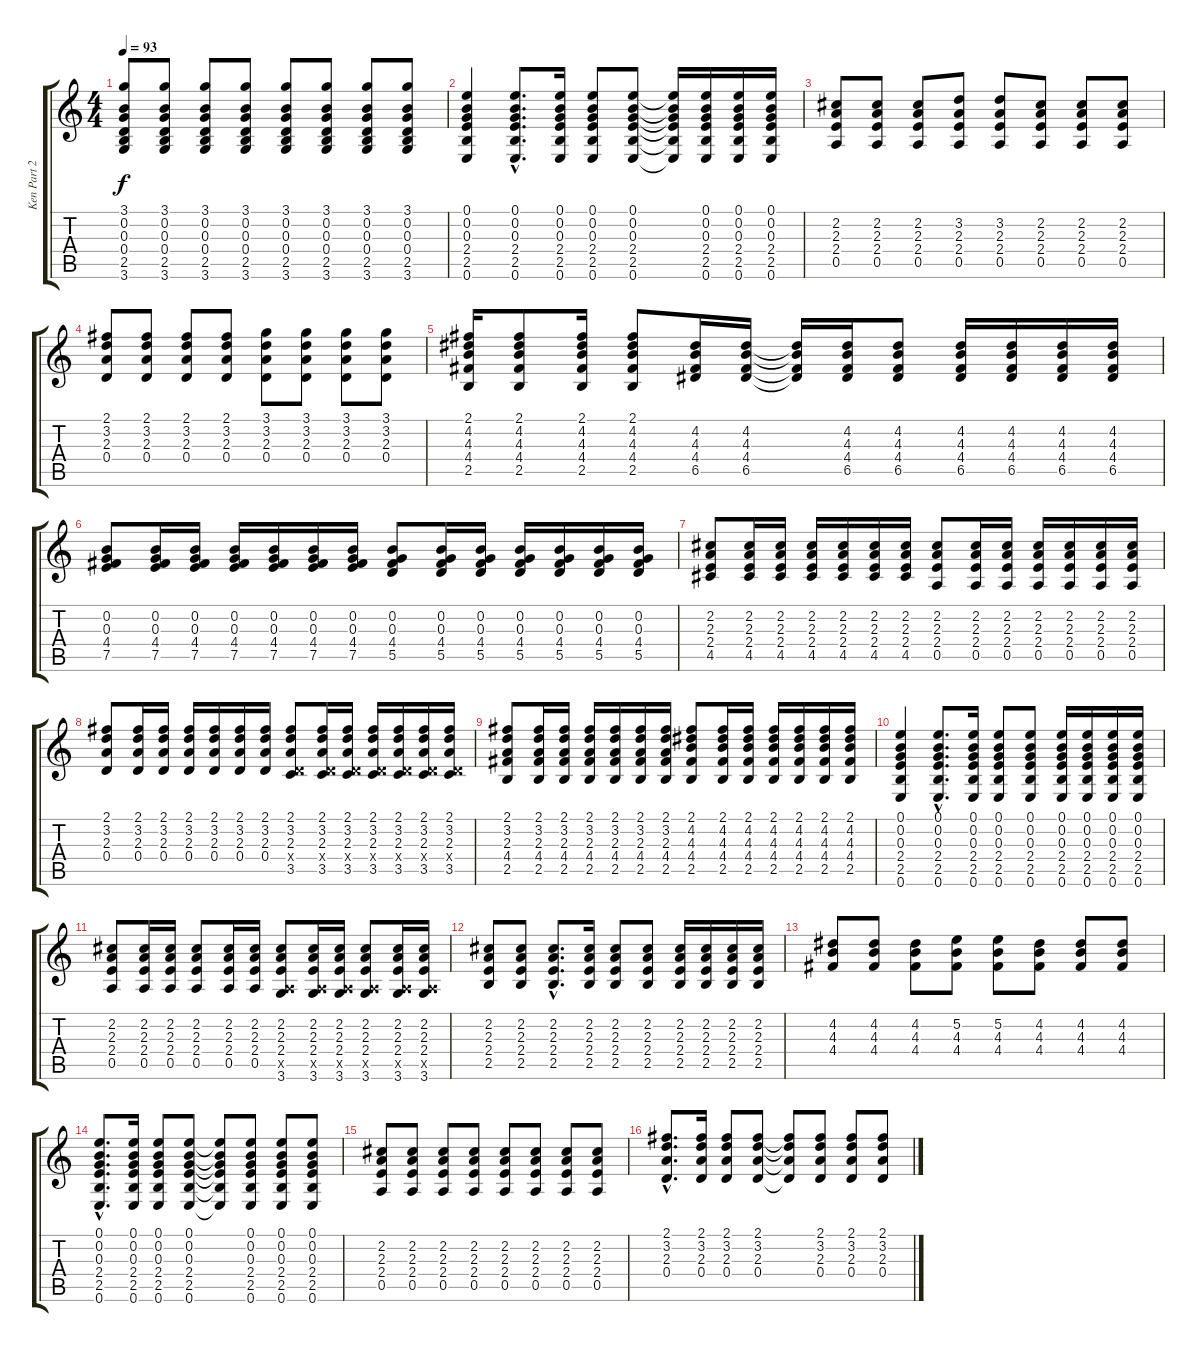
\track ("Ken Part 2" "Ken Part 2") {instrument acousticguitarnylon}
\staff {score tabs}
\tuning (E4 B3 G3 D3 A2 E2) {hide}
\ts (4 4)
\tempo 93
\clef g2
\ks c
(3.1 0.2 0.3 0.4 2.5 3.6).8{dy f} (3.1 0.2 0.3 0.4 2.5 3.6).8 (3.1 0.2 0.3 0.4 2.5 3.6).8 (3.1 0.2 0.3 0.4 2.5 3.6).8 (3.1 0.2 0.3 0.4 2.5 3.6).8 (3.1 0.2 0.3 0.4 2.5 3.6).8 (3.1 0.2 0.3 0.4 2.5 3.6).8 (3.1 0.2 0.3 0.4 2.5 3.6).8 |
(0.1 0.2 0.3 2.4 2.5 0.6).4 (0.1{hac} 0.2{hac} 0.3{hac} 2.4{hac} 2.5{hac} 0.6{hac}).8{d} (0.1 0.2 0.3 2.4 2.5 0.6).16 (0.1 0.2 0.3 2.4 2.5 0.6).8 (0.1 0.2 0.3 2.4 2.5 0.6).8 (0.1{t} 0.2{t} 0.3{t} 2.4{t} 2.5{t} 0.6{t}).16 (0.1 0.2 0.3 2.4 2.5 0.6).16 (0.1 0.2 0.3 2.4 2.5 0.6).16 (0.1 0.2 0.3 2.4 2.5 0.6).16 |
(2.2 2.3 2.4 0.5).8 (2.2 2.3 2.4 0.5).8 (2.2 2.3 2.4 0.5).8 (3.2 2.3 2.4 0.5).8 (3.2 2.3 2.4 0.5).8 (2.2 2.3 2.4 0.5).8 (2.2 2.3 2.4 0.5).8 (2.2 2.3 2.4 0.5).8 |
(2.1 3.2 2.3 0.4).8 (2.1 3.2 2.3 0.4).8 (2.1 3.2 2.3 0.4).8 (2.1 3.2 2.3 0.4).8 (3.1 3.2 2.3 0.4).8 (3.1 3.2 2.3 0.4).8 (3.1 3.2 2.3 0.4).8 (3.1 3.2 2.3 0.4).8 |
(2.1 4.2 4.3 4.4 2.5).16 (2.1 4.2 4.3 4.4 2.5).8 (2.1 4.2 4.3 4.4 2.5).16 (2.1 4.2 4.3 4.4 2.5).8 (4.2 4.3 4.4 6.5).16 (4.2 4.3 4.4 6.5).16 (4.2{t} 4.3{t} 4.4{t} 6.5{t}).16 (4.2 4.3 4.4 6.5).16 (4.2 4.3 4.4 6.5).8 (4.2 4.3 4.4 6.5).16 (4.2 4.3 4.4 6.5).16 (4.2 4.3 4.4 6.5).16 (4.2 4.3 4.4 6.5).16 |
(0.2 0.3 4.4 7.5).8 (0.2 0.3 4.4 7.5).16 (0.2 0.3 4.4 7.5).16 (0.2 0.3 4.4 7.5).16 (0.2 0.3 4.4 7.5).16 (0.2 0.3 4.4 7.5).16 (0.2 0.3 4.4 7.5).16 (0.2 0.3 4.4 5.5).8 (0.2 0.3 4.4 5.5).16 (0.2 0.3 4.4 5.5).16 (0.2 0.3 4.4 5.5).16 (0.2 0.3 4.4 5.5).16 (0.2 0.3 4.4 5.5).16 (0.2 0.3 4.4 5.5).16 |
(2.2 2.3 2.4 4.5).8 (2.2 2.3 2.4 4.5).16 (2.2 2.3 2.4 4.5).16 (2.2 2.3 2.4 4.5).16 (2.2 2.3 2.4 4.5).16 (2.2 2.3 2.4 4.5).16 (2.2 2.3 2.4 4.5).16 (2.2 2.3 2.4 0.5).8 (2.2 2.3 2.4 0.5).16 (2.2 2.3 2.4 0.5).16 (2.2 2.3 2.4 0.5).16 (2.2 2.3 2.4 0.5).16 (2.2 2.3 2.4 0.5).16 (2.2 2.3 2.4 0.5).16 |
(2.1 3.2 2.3 0.4).8 (2.1 3.2 2.3 0.4).16 (2.1 3.2 2.3 0.4).16 (2.1 3.2 2.3 0.4).16 (2.1 3.2 2.3 0.4).16 (2.1 3.2 2.3 0.4).16 (2.1 3.2 2.3 0.4).16 (2.1 3.2 2.3 0.4{x} 3.5).8 (2.1 3.2 2.3 0.4{x} 3.5).16 (2.1 3.2 2.3 0.4{x} 3.5).16 (2.1 3.2 2.3 0.4{x} 3.5).16 (2.1 3.2 2.3 0.4{x} 3.5).16 (2.1 3.2 2.3 0.4{x} 3.5).16 (2.1 3.2 2.3 0.4{x} 3.5).16 |
(2.1 3.2 2.3 4.4 2.5).8 (2.1 3.2 2.3 4.4 2.5).16 (2.1 3.2 2.3 4.4 2.5).16 (2.1 3.2 2.3 4.4 2.5).16 (2.1 3.2 2.3 4.4 2.5).16 (2.1 3.2 2.3 4.4 2.5).16 (2.1 3.2 2.3 4.4 2.5).16 (2.1 4.2 4.3 4.4 2.5).8 (2.1 4.2 4.3 4.4 2.5).16 (2.1 4.2 4.3 4.4 2.5).16 (2.1 4.2 4.3 4.4 2.5).16 (2.1 4.2 4.3 4.4 2.5).16 (2.1 4.2 4.3 4.4 2.5).16 (2.1 4.2 4.3 4.4 2.5).16 |
(0.1 0.2 0.3 2.4 2.5 0.6).4 (0.1{hac} 0.2{hac} 0.3{hac} 2.4{hac} 2.5{hac} 0.6{hac}).8{d} (0.1 0.2 0.3 2.4 2.5 0.6).16 (0.1 0.2 0.3 2.4 2.5 0.6).8 (0.1 0.2 0.3 2.4 2.5 0.6).8 (0.1 0.2 0.3 2.4 2.5 0.6).16 (0.1 0.2 0.3 2.4 2.5 0.6).16 (0.1 0.2 0.3 2.4 2.5 0.6).16 (0.1 0.2 0.3 2.4 2.5 0.6).16 |
(2.2 2.3 2.4 0.5).8 (2.2 2.3 2.4 0.5).16 (2.2 2.3 2.4 0.5).16 (2.2 2.3 2.4 0.5).8 (2.2 2.3 2.4 0.5).16 (2.2 2.3 2.4 0.5).16 (2.2 2.3 2.4 0.5{x} 3.6).8 (2.2 2.3 2.4 0.5{x} 3.6).16 (2.2 2.3 2.4 0.5{x} 3.6).16 (2.2 2.3 2.4 0.5{x} 3.6).8 (2.2 2.3 2.4 0.5{x} 3.6).16 (2.2 2.3 2.4 0.5{x} 3.6).16 |
(2.2 2.3 2.4 2.5).8 (2.2 2.3 2.4 2.5).8 (2.2{hac} 2.3{hac} 2.4{hac} 2.5{hac}).8{d} (2.2 2.3 2.4 2.5).16 (2.2 2.3 2.4 2.5).8 (2.2 2.3 2.4 2.5).8 (2.2 2.3 2.4 2.5).16 (2.2 2.3 2.4 2.5).16 (2.2 2.3 2.4 2.5).16 (2.2 2.3 2.4 2.5).16 |
(4.2 4.3 4.4).8 (4.2 4.3 4.4).8 (4.2 4.3 4.4).8 (5.2 4.3 4.4).8 (5.2 4.3 4.4).8 (4.2 4.3 4.4).8 (4.2 4.3 4.4).8 (4.2 4.3 4.4).8 |
(0.1{hac} 0.2{hac} 0.3{hac} 2.4{hac} 2.5{hac} 0.6{hac}).8{d} (0.1 0.2 0.3 2.4 2.5 0.6).16 (0.1 0.2 0.3 2.4 2.5 0.6).8 (0.1 0.2 0.3 2.4 2.5 0.6).8 (0.1{t} 0.2{t} 0.3{t} 2.4{t} 2.5{t} 0.6{t}).8 (0.1 0.2 0.3 2.4 2.5 0.6).8 (0.1 0.2 0.3 2.4 2.5 0.6).8 (0.1 0.2 0.3 2.4 2.5 0.6).8 |
(2.2 2.3 2.4 0.5).8 (2.2 2.3 2.4 0.5).8 (2.2 2.3 2.4 0.5).8 (2.2 2.3 2.4 0.5).8 (2.2 2.3 2.4 0.5).8 (2.2 2.3 2.4 0.5).8 (2.2 2.3 2.4 0.5).8 (2.2 2.3 2.4 0.5).8 |
(2.1{hac} 3.2{hac} 2.3{hac} 0.4{hac}).8{d} (2.1 3.2 2.3 0.4).16 (2.1 3.2 2.3 0.4).8 (2.1 3.2 2.3 0.4).8 (2.1{t} 3.2{t} 2.3{t} 0.4{t}).8 (2.1 3.2 2.3 0.4).8 (2.1 3.2 2.3 0.4).8 (2.1 3.2 2.3 0.4).8
